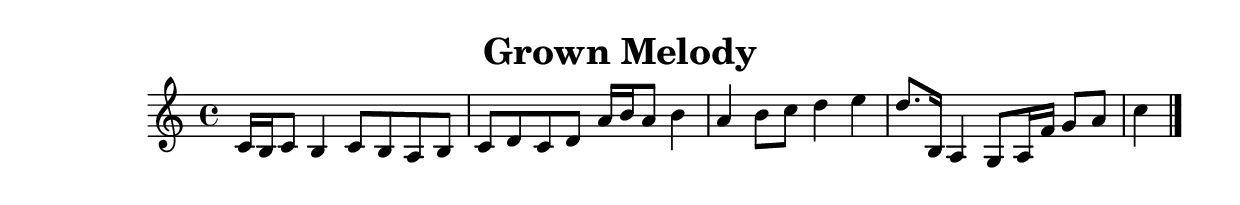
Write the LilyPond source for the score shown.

\header{title = "Grown Melody"}

\score{
\absolute {
 c'16 b16 c'8 b4 c'8 b8 a8 b8 c'8 d'8 c'8 d'8 a'16 b'16 a'8 b'4 a'4 b'8 c''8 d''4 e''4 d''8. b16 a4 g8 a16 f'16 g'8 a'8 c''4 \bar"|."

}
\midi{}
\layout{}
}
